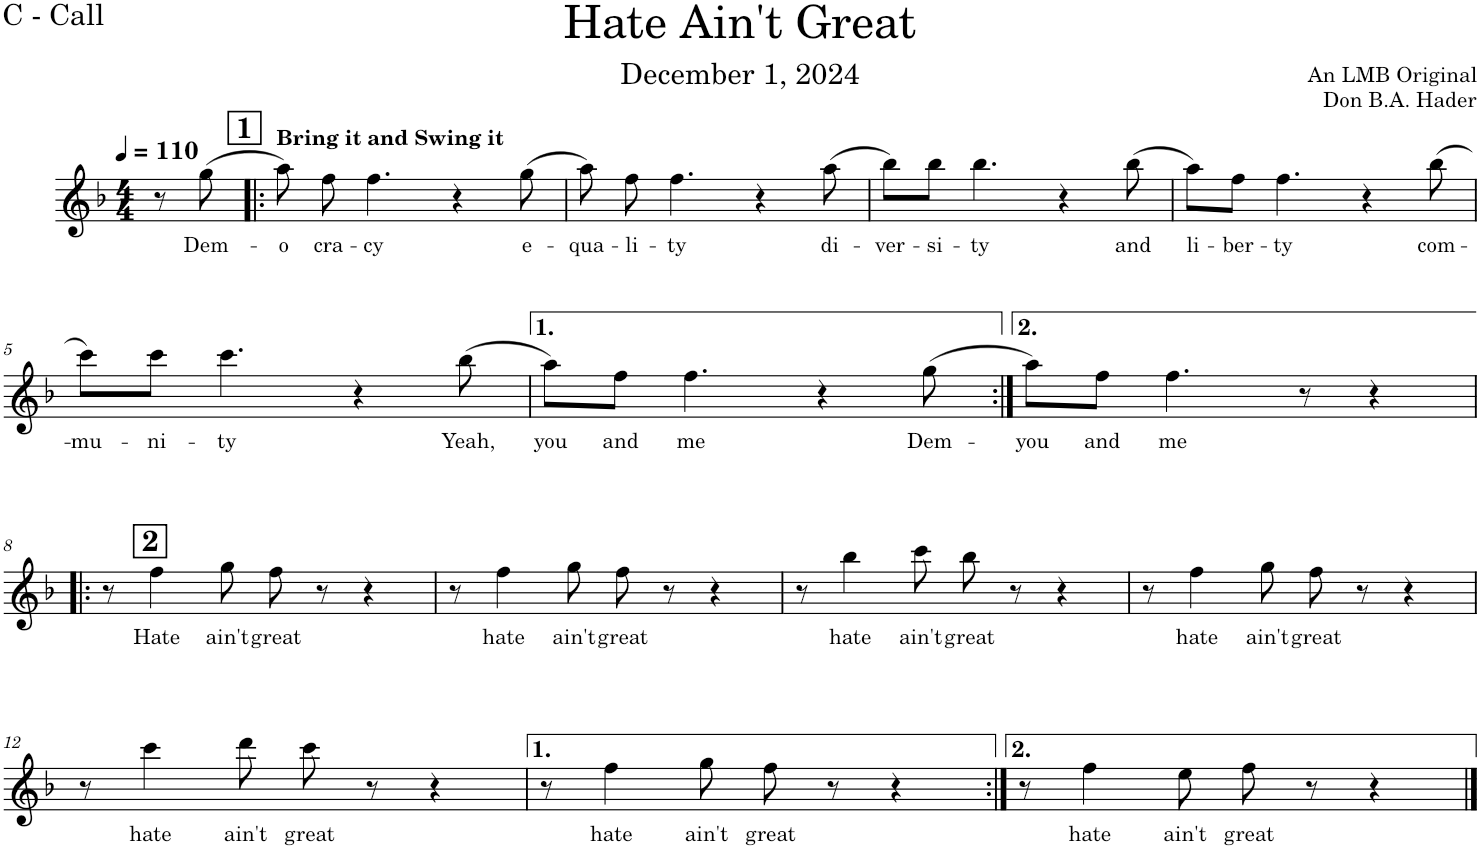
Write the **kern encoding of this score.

**kern	**text
*part1	*part1
*staff1	*staff1
*I"C - Call	*
*I'C (C)	*
*clefG2	*
*k[b-]	*
*M4/4	*
*MM110	*
=	=
8r	.
!	!LO:LY:b
(8gg\	Dem-
!!LO:REH:place=s1:a:B:cj:fs=14:t=1
=1!|:	=1!|:
!LO:TX:a:B:t=Bring it and Swing it	!
!	!LO:LY:b
8aa\)	-o
!	!LO:LY:b
8ff\	-cra-
!	!LO:LY:b
4.ff\	-cy
4r	.
!	!LO:LY:b
(8gg\	e-
=2	=2
!	!LO:LY:b
8aa\)	-qua-
!	!LO:LY:b
8ff\	-li-
!	!LO:LY:b
4.ff\	-ty
4r	.
!	!LO:LY:b
(8aa\	di-
=3	=3
!	!LO:LY:b
8bb-\L)	-ver-
!	!LO:LY:b
8bb-\J	-si-
!	!LO:LY:b
4.bb-\	-ty
4r	.
!	!LO:LY:b
(8bb-\	and
=4	=4
!	!LO:LY:b
8aa\L)	li-
!	!LO:LY:b
8ff\J	-ber-
!	!LO:LY:b
4.ff\	-ty
4r	.
!	!LO:LY:b
(8bb-\	com-
!!LO:LB:g=z
=5	=5
!	!LO:LY:b
8ccc\L)	-mu-
!	!LO:LY:b
8ccc\J	-ni-
!	!LO:LY:b
4.ccc\	-ty
4r	.
!	!LO:LY:b
(8bb-\	Yeah,
=6	=6
!	!LO:LY:b
8aa\L)	you
!	!LO:LY:b
8ff\J	and
!	!LO:LY:b
4.ff\	me
4r	.
!	!LO:LY:b
(8gg\	Dem-
=7:|!	=7:|!
!	!LO:LY:b
8aa\L)	-you
!	!LO:LY:b
8ff\J	and
!	!LO:LY:b
4.ff\	me
8r	.
4r	.
!!LO:LB:g=z
!!LO:REH:place=s1:a:B:cj:fs=14:t=2:qo=0.5
=8!|:	=8!|:
8r	.
!	!LO:LY:b
4ff\	Hate
!	!LO:LY:b
8gg\	ain't
!	!LO:LY:b
8ff\	great
8r	.
4r	.
=9	=9
8r	.
!	!LO:LY:b
4ff\	hate
!	!LO:LY:b
8gg\	ain't
!	!LO:LY:b
8ff\	great
8r	.
4r	.
=10	=10
8r	.
!	!LO:LY:b
4bb-\	hate
!	!LO:LY:b
8ccc\	ain't
!	!LO:LY:b
8bb-\	great
8r	.
4r	.
=11	=11
8r	.
!	!LO:LY:b
4ff\	hate
!	!LO:LY:b
8gg\	ain't
!	!LO:LY:b
8ff\	great
8r	.
4r	.
!!LO:LB:g=z
=12	=12
8r	.
!	!LO:LY:b
4ccc\	hate
!	!LO:LY:b
8ddd\	ain't
!	!LO:LY:b
8ccc\	great
8r	.
4r	.
=13	=13
8r	.
!	!LO:LY:b
4ff\	hate
!	!LO:LY:b
8gg\	ain't
!	!LO:LY:b
8ff\	great
8r	.
4r	.
=14:|!	=14:|!
8r	.
!	!LO:LY:b
4ff\	hate
!	!LO:LY:b
8ee\	ain't
!	!LO:LY:b
8ff\	great
8r	.
4r	.
==	==
*-	*-
